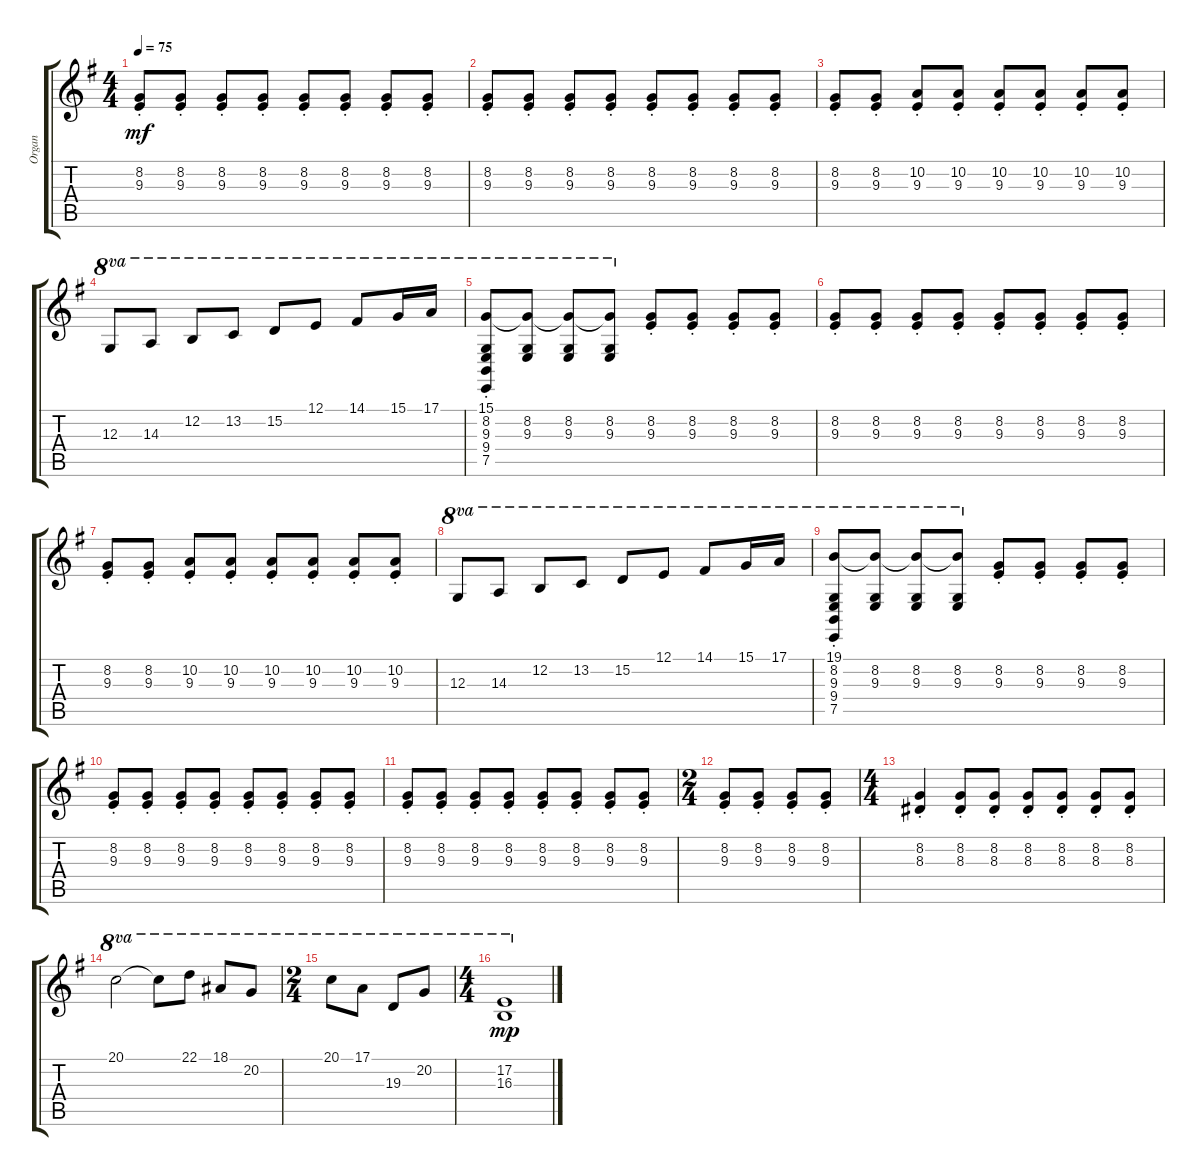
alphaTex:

\track ("Organ" "Organ") {instrument drawbarorgan}
\staff {score tabs}
\tuning (E4 B3 G3 D3 A2 E2) {hide}
\ts (4 4)
\tempo 75
\clef g2
\ks g
(8.2{st} 9.3{st}).8{dy mf} (8.2{st} 9.3{st}).8 (8.2{st} 9.3{st}).8 (8.2{st} 9.3{st}).8 (8.2{st} 9.3{st}).8 (8.2{st} 9.3{st}).8 (8.2{st} 9.3{st}).8 (8.2{st} 9.3{st}).8 |
(8.2{st} 9.3{st}).8 (8.2{st} 9.3{st}).8 (8.2{st} 9.3{st}).8 (8.2{st} 9.3{st}).8 (8.2{st} 9.3{st}).8 (8.2{st} 9.3{st}).8 (8.2{st} 9.3{st}).8 (8.2{st} 9.3{st}).8 |
(8.2{st} 9.3{st}).8 (8.2{st} 9.3{st}).8 (10.2{st} 9.3{st}).8 (10.2{st} 9.3{st}).8 (10.2{st} 9.3{st}).8 (10.2{st} 9.3{st}).8 (10.2{st} 9.3{st}).8 (10.2{st} 9.3{st}).8 |
12.3.8{ot 8va} 14.3.8{ot 8va} 12.2.8{ot 8va} 13.2.8{ot 8va} 15.2.8{ot 8va} 12.1.8{ot 8va} 14.1.8{ot 8va} 15.1.16{ot 8va} 17.1.16{ot 8va} |
(15.1{st} 8.2{st} 9.3{st} 9.4{st} 7.5{st}).8{ot 8va} (15.1{t} 8.2 9.3).8{ot 8va} (15.1{t} 8.2 9.3).8{ot 8va} (15.1{t} 8.2 9.3).8{ot 8va} (8.2{st} 9.3{st}).8 (8.2{st} 9.3{st}).8 (8.2{st} 9.3{st}).8 (8.2{st} 9.3{st}).8 |
(8.2{st} 9.3{st}).8 (8.2{st} 9.3{st}).8 (8.2{st} 9.3{st}).8 (8.2{st} 9.3{st}).8 (8.2{st} 9.3{st}).8 (8.2{st} 9.3{st}).8 (8.2{st} 9.3{st}).8 (8.2{st} 9.3{st}).8 |
(8.2{st} 9.3{st}).8 (8.2{st} 9.3{st}).8 (10.2{st} 9.3{st}).8 (10.2{st} 9.3{st}).8 (10.2{st} 9.3{st}).8 (10.2{st} 9.3{st}).8 (10.2{st} 9.3{st}).8 (10.2{st} 9.3{st}).8 |
12.3.8{ot 8va} 14.3.8{ot 8va} 12.2.8{ot 8va} 13.2.8{ot 8va} 15.2.8{ot 8va} 12.1.8{ot 8va} 14.1.8{ot 8va} 15.1.16{ot 8va} 17.1.16{ot 8va} |
(19.1{st} 8.2{st} 9.3{st} 9.4{st} 7.5{st}).8{ot 8va} (19.1{t} 8.2 9.3).8{ot 8va} (19.1{t} 8.2 9.3).8{ot 8va} (19.1{t} 8.2 9.3).8{ot 8va} (8.2{st} 9.3{st}).8 (8.2{st} 9.3{st}).8 (8.2{st} 9.3{st}).8 (8.2{st} 9.3{st}).8 |
(8.2{st} 9.3{st}).8 (8.2{st} 9.3{st}).8 (8.2{st} 9.3{st}).8 (8.2{st} 9.3{st}).8 (8.2{st} 9.3{st}).8 (8.2{st} 9.3{st}).8 (8.2{st} 9.3{st}).8 (8.2{st} 9.3{st}).8 |
(8.2{st} 9.3{st}).8 (8.2{st} 9.3{st}).8 (8.2{st} 9.3{st}).8 (8.2{st} 9.3{st}).8 (8.2{st} 9.3{st}).8 (8.2{st} 9.3{st}).8 (8.2{st} 9.3{st}).8 (8.2{st} 9.3{st}).8 |
\ts (2 4)
(8.2{st} 9.3{st}).8 (8.2{st} 9.3{st}).8 (8.2{st} 9.3{st}).8 (8.2{st} 9.3{st}).8 |
\ts (4 4)
(8.2{st} 8.3{st}).4 (8.2{st} 8.3{st}).8 (8.2{st} 8.3{st}).8 (8.2{st} 8.3{st}).8 (8.2{st} 8.3{st}).8 (8.2{st} 8.3{st}).8 (8.2{st} 8.3{st}).8 |
20.1.2{ot 8va} 20.1{t}.8{ot 8va} 22.1.8{ot 8va} 18.1.8{ot 8va} 20.2.8{ot 8va} |
\ts (2 4)
20.1.8{ot 8va} 17.1.8{ot 8va} 19.3.8{ot 8va} 20.2.8{ot 8va} |
\ts (4 4)
(17.2 16.3).1{ot 8va dy mp}
